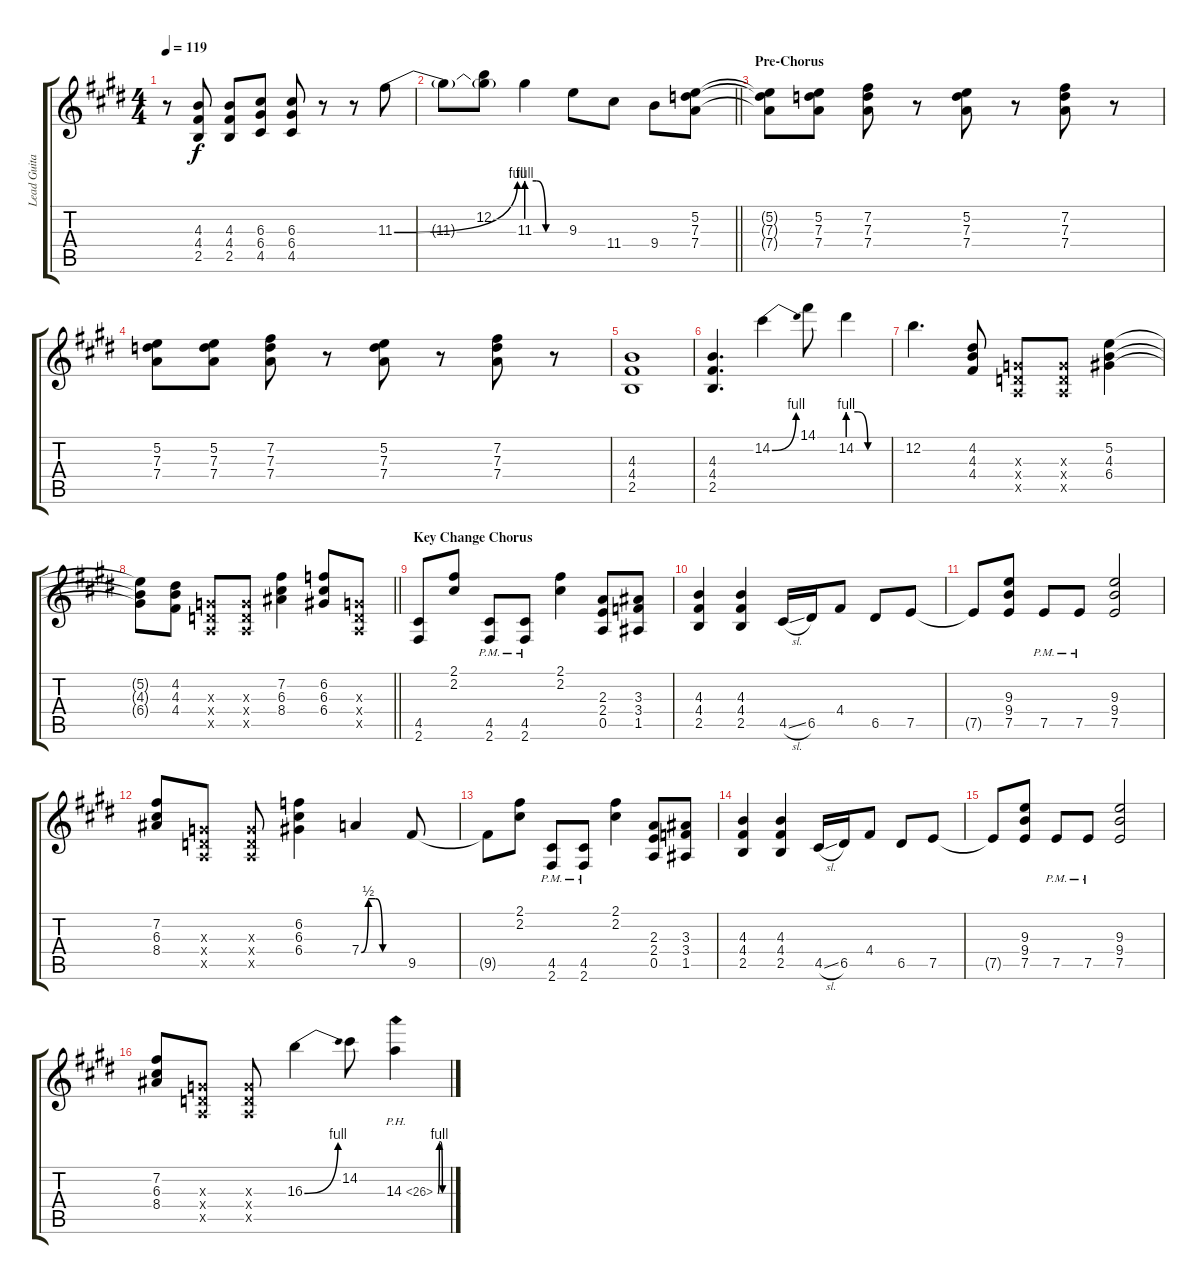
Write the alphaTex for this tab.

\track ("Lead Guitar" "Lead Guita") {instrument distortionguitar}
\staff {score tabs}
\tuning (E4 B3 G3 D3 A2 E2) {hide}
\ts (4 4)
\tempo 119
\clef g2
\ks e
r.8{dy f} (4.3 4.4 2.5).8 (4.3 4.4 2.5).8 (6.3 6.4 4.5).8 (6.3 6.4 4.5).8 r.8 r.8 11.3{be (bend 0 0 60 4)}.8 |
\barLineRight lightlight
11.3{t}.8 (12.2 11.3{t}).8 11.3{be (custom 0 4 15 4 30 0 60 0)}.4 9.3.8 11.4.8 9.4.8 (5.2 7.3 7.4).8 |
\section ("" "Pre-Chorus")
(5.2{t} 7.3{t} 7.4{t}).8 (5.2 7.3 7.4).8 (7.2 7.3 7.4).8 r.8 (5.2 7.3 7.4).8 r.8 (7.2 7.3 7.4).8 r.8 |
(5.2 7.3 7.4).8 (5.2 7.3 7.4).8 (7.2 7.3 7.4).8 r.8 (5.2 7.3 7.4).8 r.8 (7.2 7.3 7.4).8 r.8 |
(4.3 4.4 2.5).1 |
(4.3 4.4 2.5).4{d} 14.2{be (bend 0 0 60 4)}.4 14.1.8 14.2{be (custom 0 4 15 4 30 0 60 0)}.4 |
12.2.4{d} (4.2 4.3 4.4).8 (0.3{x} 0.4{x} 0.5{x}).8 (0.3{x} 0.4{x} 0.5{x}).8 (5.2 4.3 6.4).4 |
\barLineRight lightlight
(5.2{t} 4.3{t} 6.4{t}).8 (4.2 4.3 4.4).8 (0.3{x} 0.4{x} 0.5{x}).8 (0.3{x} 0.4{x} 0.5{x}).8 (7.2 6.3 8.4).4 (6.2 6.3 6.4).8 (0.3{x} 0.4{x} 0.5{x}).8 |
\section ("" "Key Change Chorus")
(4.5 2.6).8 (2.1 2.2).8 (4.5{pm} 2.6{pm}).8 (4.5{pm} 2.6{pm}).8 (2.1 2.2).4 (2.3 2.4 0.5).8 (3.3 3.4 1.5).8 |
(4.3 4.4 2.5).4 (4.3 4.4 2.5).4 4.5{sl}.16 6.5.16 4.4.8 6.5.8 7.5.8 |
7.5{t}.8 (9.3 9.4 7.5).8 7.5{pm}.8 7.5{pm}.8 (9.3 9.4 7.5).2 |
(7.2 6.3 8.4).8 (0.3{x} 0.4{x} 0.5{x}).8 (0.3{x} 0.4{x} 0.5{x}).8 (6.2 6.3 6.4).4 7.4{be (custom 0 0 10 2 20 2 30 0 60 0)}.4 9.5.8 |
9.5{t}.8 (2.1 2.2).8 (4.5{pm} 2.6{pm}).8 (4.5{pm} 2.6{pm}).8 (2.1 2.2).4 (2.3 2.4 0.5).8 (3.3 3.4 1.5).8 |
(4.3 4.4 2.5).4 (4.3 4.4 2.5).4 4.5{sl}.16 6.5.16 4.4.8 6.5.8 7.5.8 |
7.5{t}.8 (9.3 9.4 7.5).8 7.5{pm}.8 7.5{pm}.8 (9.3 9.4 7.5).2 |
(7.2 6.3 8.4).8 (0.3{x} 0.4{x} 0.5{x}).8 (0.3{x} 0.4{x} 0.5{x}).8 16.3{be (bend 0 0 60 4)}.4 14.2.8 14.3{be (custom 0 0 10 4 20 4 30 0 60 0) ph 12}.4
